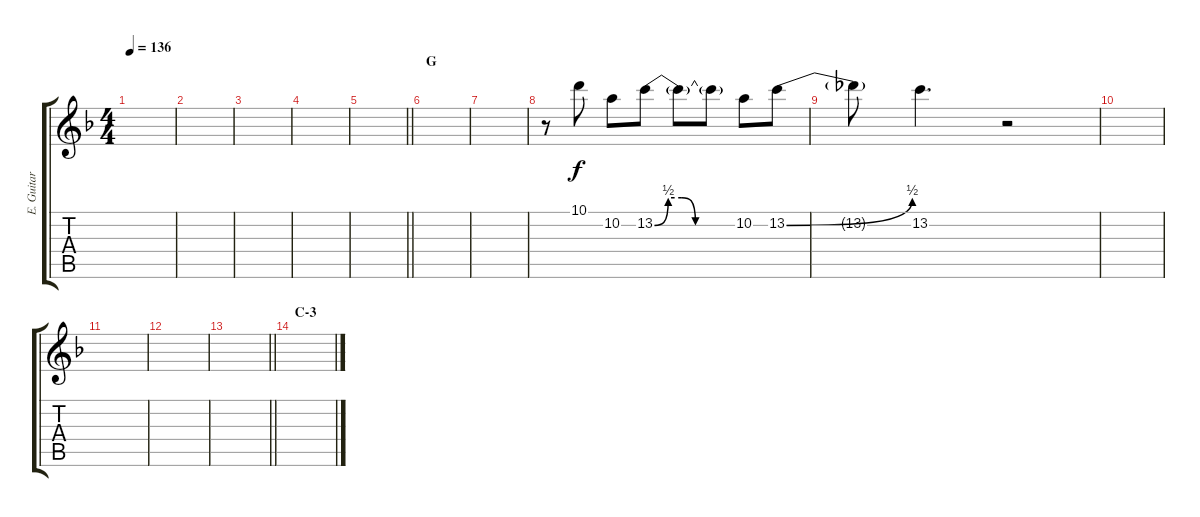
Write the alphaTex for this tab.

\track ("E. Guitar IV" "E. Guitar ") {instrument distortionguitar}
\staff {score tabs}
\tuning (E4 B3 G3 D3 A2 D2) {hide}
\ts (4 4)
\tempo 136
\clef g2
\ks dminor
|
|
|
|
\barLineRight lightlight
|
\section ("" "G")
|
|
r.8 10.1.8 10.2.8 13.2{be (custom 0 0 10 2 20 2 30 0 60 0)}.8 13.2{t}.8 13.2{t}.8 10.2.8 13.2{be (bend 0 0 60 2)}.8 |
13.2{t}.8 13.2.4{d} r.2 |
|
|
|
\barLineRight lightlight
|
\section ("" "C-3")
